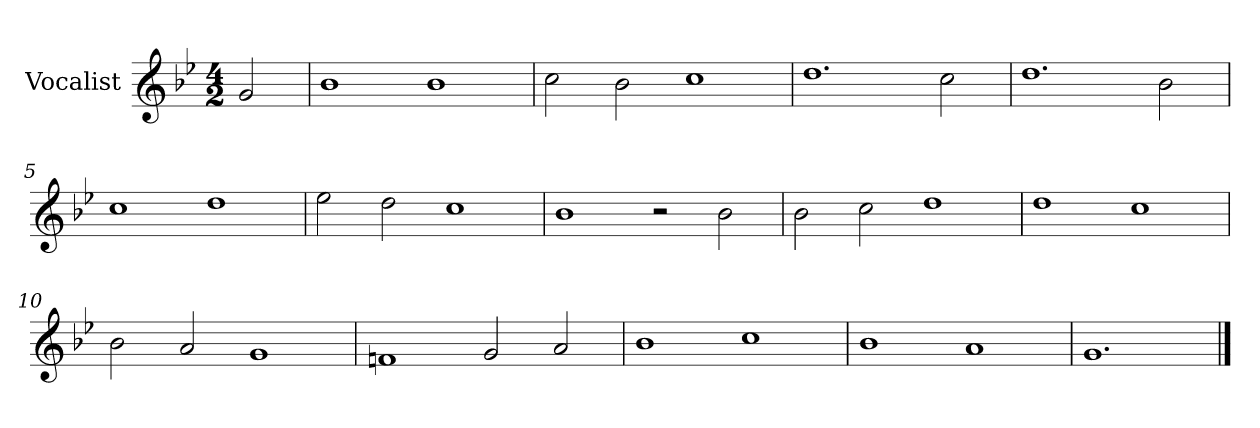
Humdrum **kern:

**kern
*part1
*staff1
*I"Vocalist
*k[b-e-]
*g:
*M4/2
=
2g
=1
1b-
1b-
=2
2cc
2b-
1cc
=3
1.dd
2cc
=4
1.dd
2b-
=5
1cc
1dd
=6
2ee-
2dd
1cc
=7
1b-
2r
2b-
=8
2b-
2cc
1dd
=9
1dd
1cc
=10
2b-
2a
1g
=11
1fn
2g
2a
=12
1b-
1cc
=13
1b-
1a
=14
1.g
==
*-
